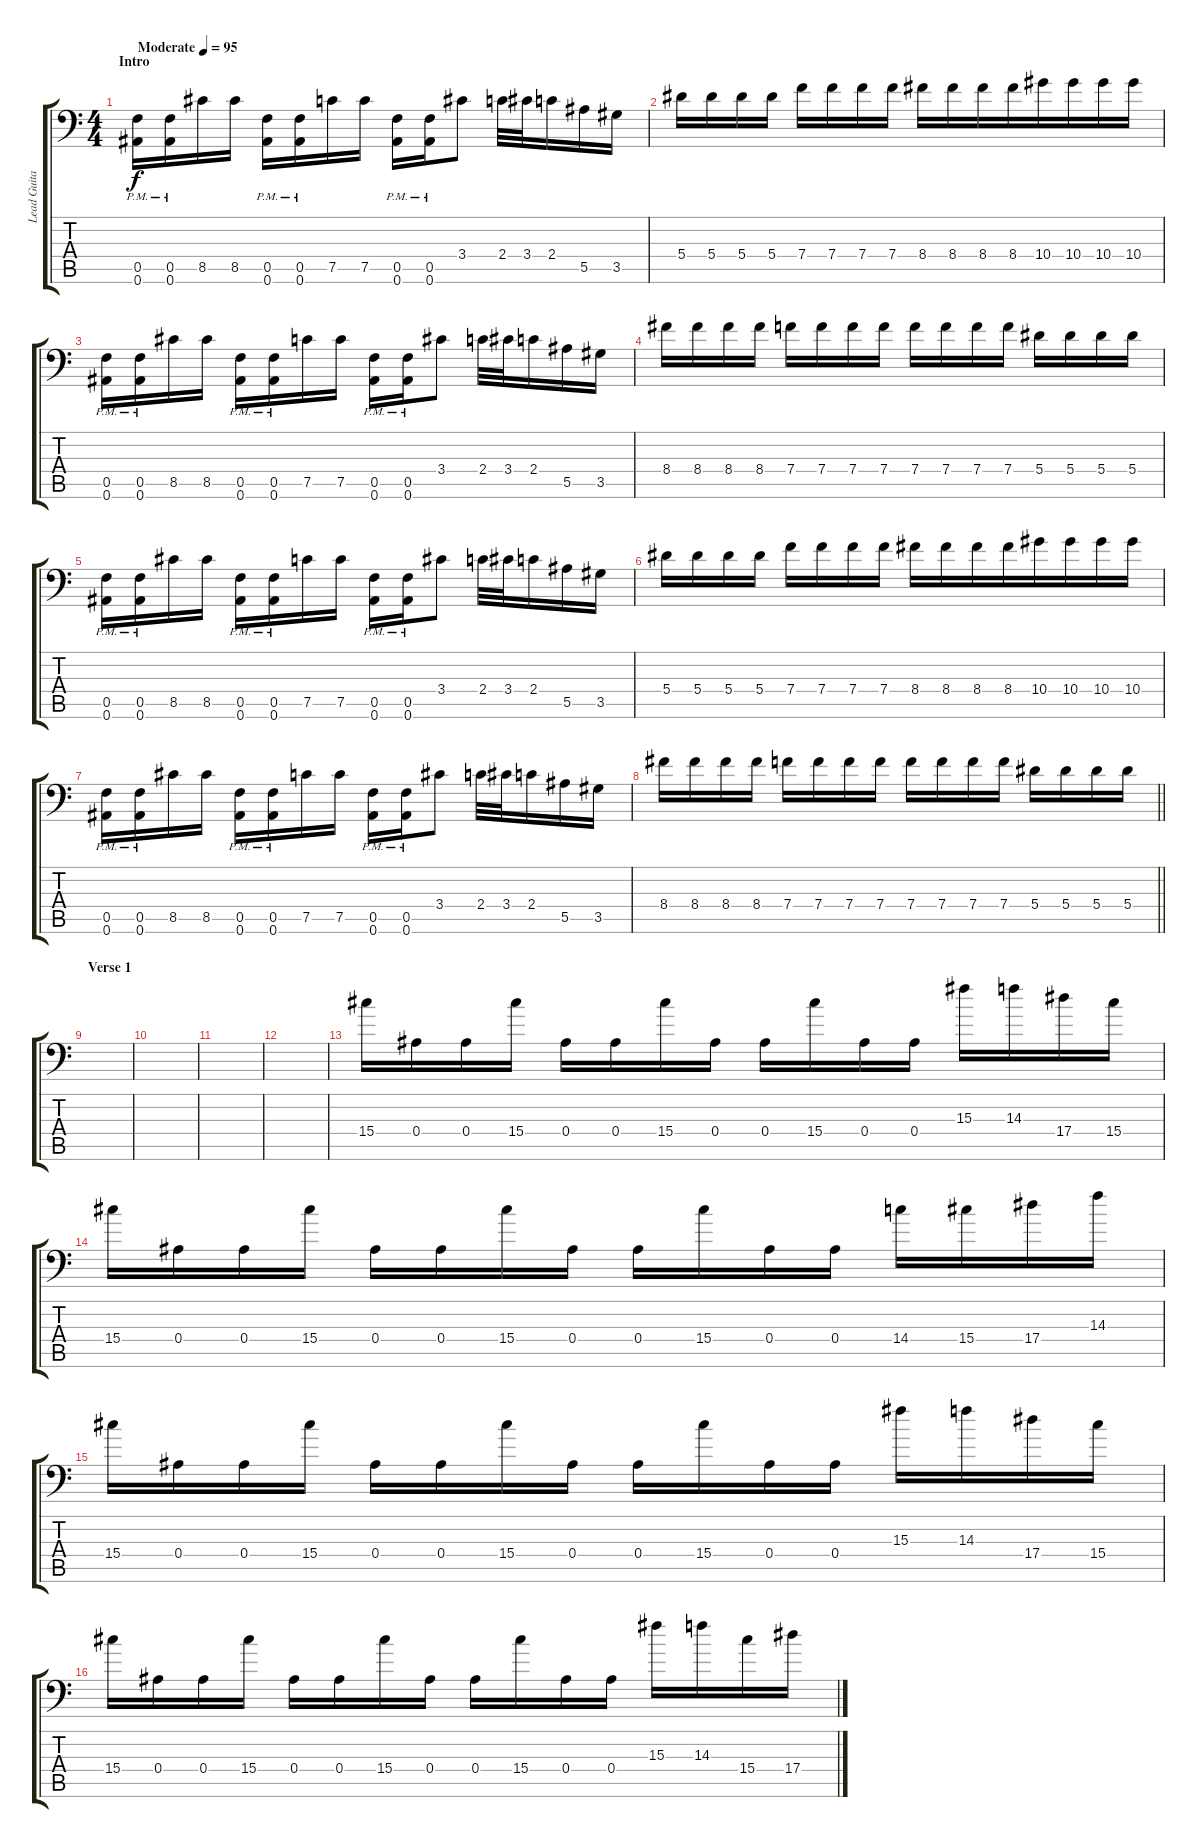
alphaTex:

\track ("Lead Guitar 2" "Lead Guita") {instrument distortionguitar}
\staff {score tabs}
\tuning (C4 G3 Eb3 Bb2 F2 Bb1) {hide}
\ts (4 4)
\section ("" "Intro")
\tempo (95 "Moderate")
\clef f4
\ks c
(0.5{pm} 0.6{pm}).16{dy f instrument distortionguitar} (0.5{pm} 0.6{pm}).16{beam merge} 8.5.16 8.5.16 (0.5{pm} 0.6{pm}).16 (0.5{pm} 0.6{pm}).16{beam merge} 7.5.16{beam merge} 7.5.16 (0.5{pm} 0.6{pm}).16 (0.5{pm} 0.6{pm}).16 3.4.8 2.4.32{beam merge} 3.4.32{beam merge} 2.4.16 5.5.16 3.5.16 |
5.4.16{beam merge} 5.4.16 5.4.16{beam merge} 5.4.16 7.4.16 7.4.16{beam merge} 7.4.16 7.4.16 8.4.16 8.4.16 8.4.16 8.4.16{beam merge} 10.4.16 10.4.16 10.4.16 10.4.16 |
(0.5{pm} 0.6{pm}).16 (0.5{pm} 0.6{pm}).16{beam merge} 8.5.16 8.5.16 (0.5{pm} 0.6{pm}).16 (0.5{pm} 0.6{pm}).16{beam merge} 7.5.16{beam merge} 7.5.16 (0.5{pm} 0.6{pm}).16 (0.5{pm} 0.6{pm}).16 3.4.8 2.4.32{beam merge} 3.4.32{beam merge} 2.4.16 5.5.16 3.5.16 |
8.4.16 8.4.16 8.4.16 8.4.16 7.4.16 7.4.16 7.4.16{beam merge} 7.4.16 7.4.16 7.4.16 7.4.16 7.4.16 5.4.16 5.4.16 5.4.16 5.4.16 |
(0.5{pm} 0.6{pm}).16 (0.5{pm} 0.6{pm}).16{beam merge} 8.5.16 8.5.16 (0.5{pm} 0.6{pm}).16 (0.5{pm} 0.6{pm}).16{beam merge} 7.5.16{beam merge} 7.5.16 (0.5{pm} 0.6{pm}).16 (0.5{pm} 0.6{pm}).16 3.4.8 2.4.32{beam merge} 3.4.32{beam merge} 2.4.16 5.5.16 3.5.16 |
5.4.16{beam merge} 5.4.16 5.4.16{beam merge} 5.4.16 7.4.16 7.4.16{beam merge} 7.4.16 7.4.16 8.4.16 8.4.16 8.4.16 8.4.16{beam merge} 10.4.16 10.4.16 10.4.16 10.4.16 |
(0.5{pm} 0.6{pm}).16 (0.5{pm} 0.6{pm}).16{beam merge} 8.5.16 8.5.16 (0.5{pm} 0.6{pm}).16 (0.5{pm} 0.6{pm}).16{beam merge} 7.5.16{beam merge} 7.5.16 (0.5{pm} 0.6{pm}).16 (0.5{pm} 0.6{pm}).16 3.4.8 2.4.32{beam merge} 3.4.32{beam merge} 2.4.16 5.5.16 3.5.16 |
\barLineRight lightlight
8.4.16 8.4.16 8.4.16 8.4.16 7.4.16 7.4.16 7.4.16{beam merge} 7.4.16 7.4.16 7.4.16 7.4.16 7.4.16 5.4.16 5.4.16 5.4.16 5.4.16 |
\section ("" "Verse 1")
|
|
|
|
15.4.16 0.4.16{beam merge} 0.4.16 15.4.16 0.4.16 0.4.16{beam merge} 15.4.16 0.4.16 0.4.16 15.4.16{beam merge} 0.4.16{beam merge} 0.4.16 15.3.16 14.3.16{beam merge} 17.4.16 15.4.16 |
15.4.16 0.4.16 0.4.16 15.4.16 0.4.16 0.4.16 15.4.16 0.4.16 0.4.16{beam merge} 15.4.16 0.4.16{beam merge} 0.4.16 14.4.16 15.4.16 17.4.16 14.3.16 |
15.4.16 0.4.16{beam merge} 0.4.16 15.4.16 0.4.16 0.4.16{beam merge} 15.4.16 0.4.16 0.4.16 15.4.16{beam merge} 0.4.16{beam merge} 0.4.16 15.3.16 14.3.16{beam merge} 17.4.16 15.4.16 |
15.4.16 0.4.16 0.4.16 15.4.16 0.4.16 0.4.16 15.4.16 0.4.16 0.4.16{beam merge} 15.4.16 0.4.16{beam merge} 0.4.16 15.3.16 14.3.16 15.4.16 17.4.16
